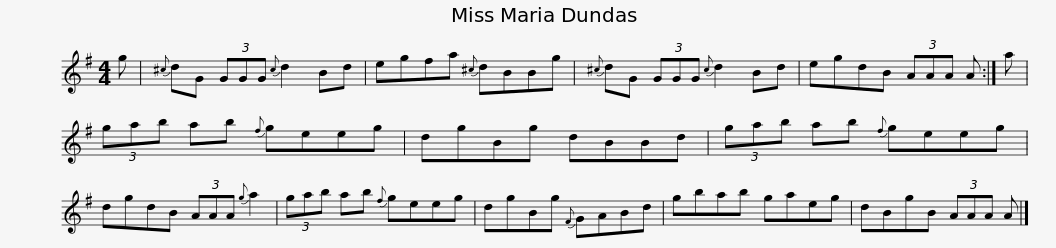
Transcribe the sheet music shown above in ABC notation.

X:1
L:1/8
M:4/4
I:linebreak $
K:G
V:1 treble
V:1
 g |{^c} dG (3GGG{c} d2 Bd | egfa{^c} dBBg |{^c} dG (3GGG{c} d2 Bd | egdB (3AAA A :| %5
 a |$ (3gab ab{f} geeg | dgBg dBBd | (3gab ab{f} geeg | dgdB (3AAA{g} a2 |$ %10
 (3gab ab{f} geeg | dgBg{F} GABd | gbab gaeg | dBgB (3AAA A |] %14
